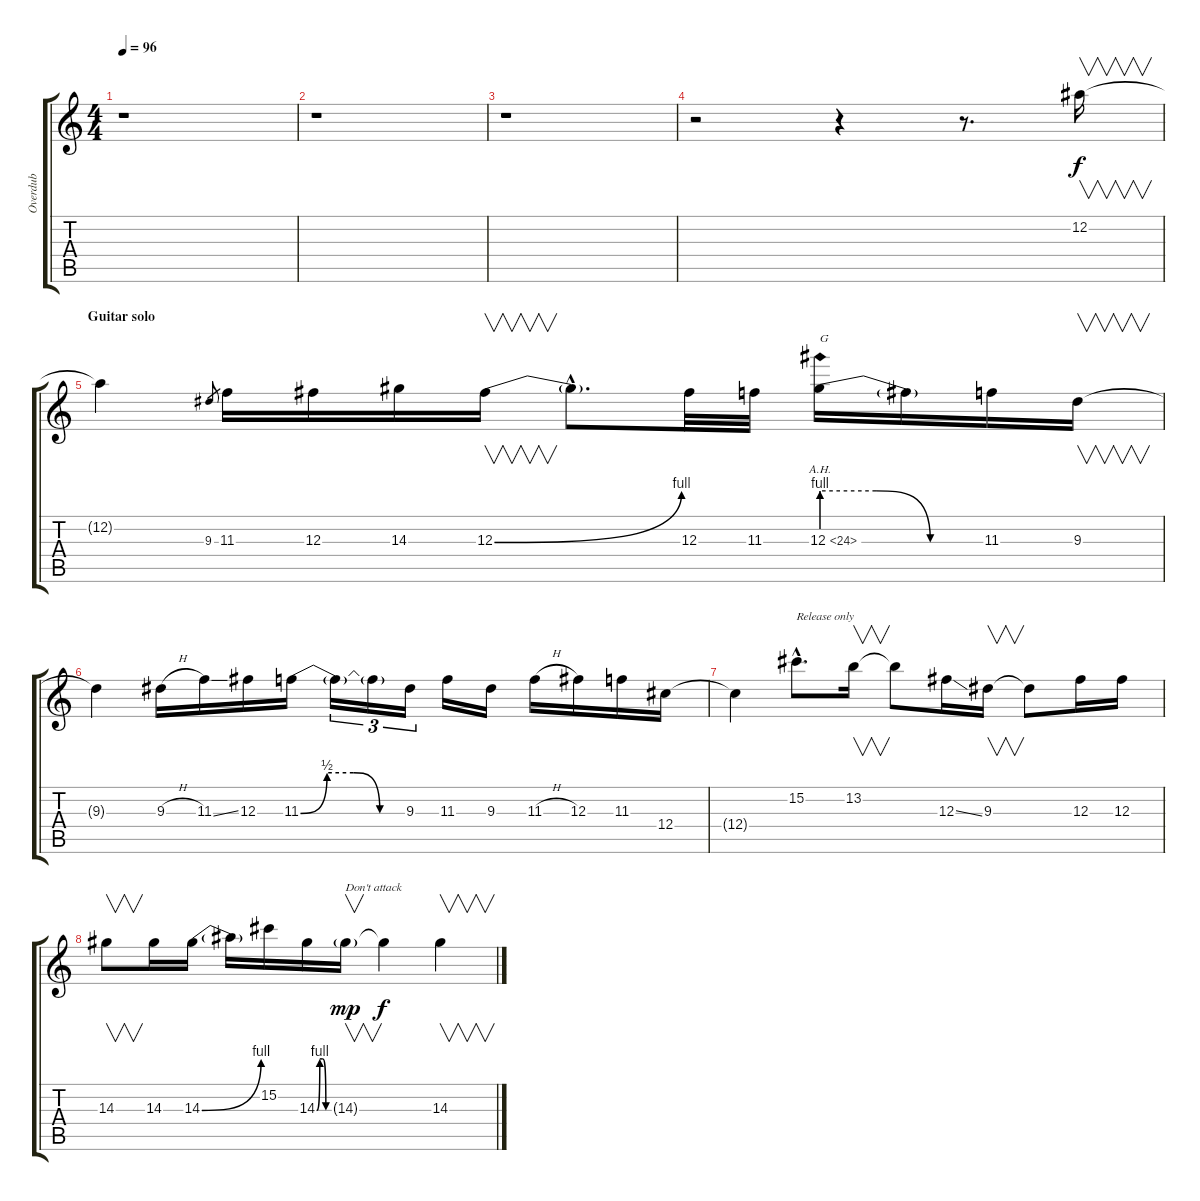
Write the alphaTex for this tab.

\track ("Overdub" "Overdub") {instrument fretlessbass}
\staff {score tabs}
\tuning (Eb4 Bb3 Gb3 Db3 Ab2 Db2) {hide}
\ts (4 4)
\tempo 96
\clef g2
\ks c
r.1{dy f} |
r.1 |
r.1 |
r.2 r.4 r.8{d} 12.2.16{v} |
\section ("" "Guitar solo")
12.2{t}.4 9.3.8{gr} 11.3.16 12.3.16 14.3.16 12.3{be (bend 0 0 60 4)}.16{v} 12.3{hac t}.8{d} 12.3.32 11.3.32 12.3{be (custom 0 4 20 4 40 0 60 0) ah 12}.16{txt "G"} 12.3{t}.16 11.3.16 9.3.16{v} |
9.3{t}.4 9.3{h}.16 11.3{ss}.16 12.3.16 11.3{be (custom 0 0 15 2 30 2 45 0 60 0)}.16 11.3{t}.16{tu (3 2)} 11.3{t}.16{tu (3 2)} 9.3.16{tu (3 2)} 11.3.16 9.3.16 11.3{h}.16 12.3.16 11.3.16 12.4.16 |
12.4{t}.4 15.2{hac}.8{d txt "Release only"} 13.2.16{v} 13.2{t}.8 12.3{ss}.16 9.3.16{v} 9.3{t}.8 12.3.16 12.3.16 |
14.3.8{v} 14.3.16 14.3{be (bend 0 0 60 4)}.16 14.3{t}.16 15.2.16 14.3{be (custom 0 0 15 4 30 4 45 0 60 0)}.16 14.3{g}.16{v txt "Don't attack" dy mp} 14.3{t}.4{dy f} 14.3.4{v}
